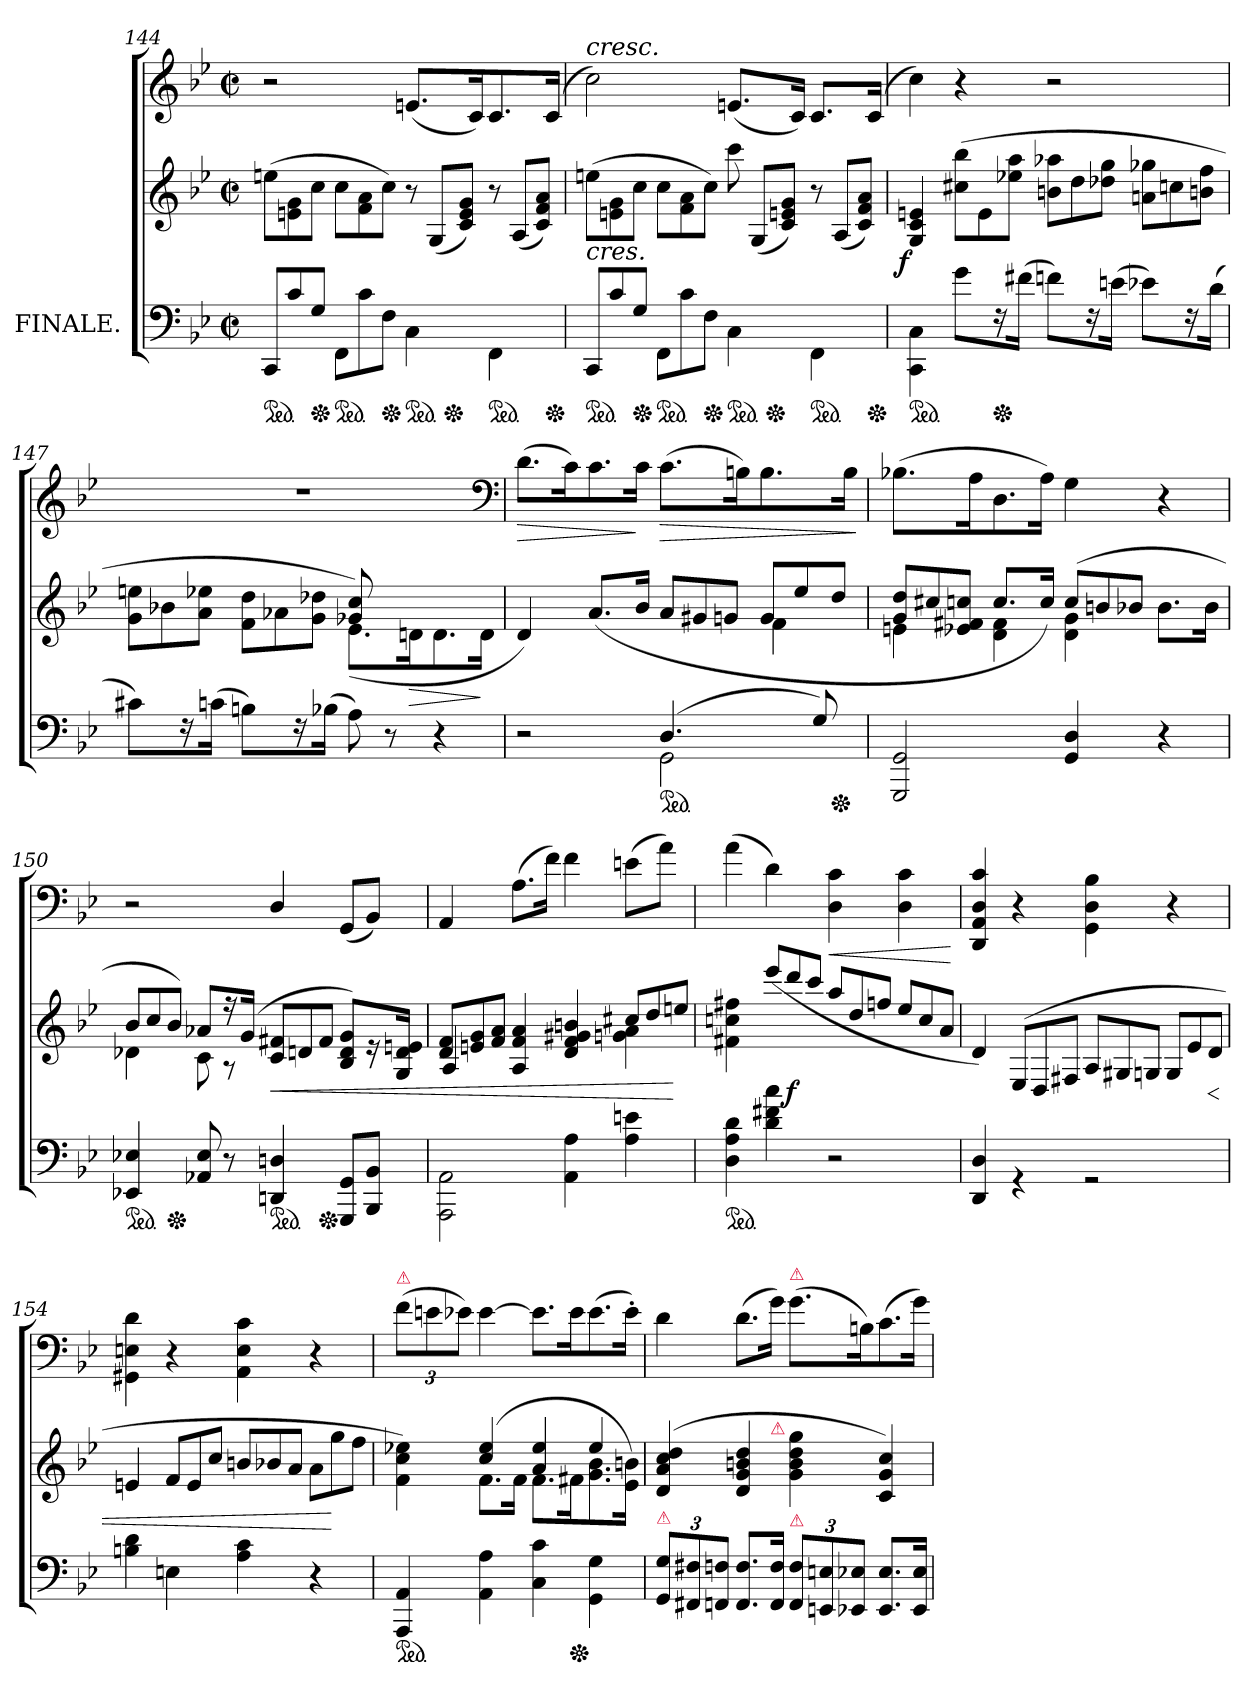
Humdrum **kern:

**kern	**kern	**dynam	**kern	**dynam
*part2	*part2	*part2	*part1	*part1
*staff3	*staff2	*staff2/3	*staff1	*staff1
*I"FINALE.	*	*	*	*
*clefF4	*clefG2	*	*clefG2	*
*k[b-e-]	*k[b-e-]	*	*k[b-e-]	*
*M2/2	*M2/2	*	*M2/2	*
*met(c|)	*met(c|)	*	*met(c|)	*
*Xtuplet	*Xtuplet	*	*	*
*ped	*	*	*	*
=144	=144	=144	=144	=144
*	*^	*	*	*
*	*	*^	*	*	*
12CCL	(>12een\L	2ryy	2...ryy	.	2r	.
12c	12en 12g	.	.	.	.	.
*Xped	*	*	*	*	*	*
12GJ	12ccJ	.	.	.	.	.
*ped	*	*	*	*	*	*
12FFL	12cc\L	.	.	.	.	.
12c	12f 12a	.	.	.	.	.
*Xped	*	*	*	*	*	*
12FJ	12ccJ)	.	.	.	.	.
*ped	*	*	*	*	*	*
4C\	12r	8ryy	.	.	(<8.en!L	.
.	(>12G/L	.	.	.	.	.
*Xped	*	*	*	*	*	*
.	.	4.ryy	.	.	.	.
.	12c 12e 12gJ)	.	.	.	.	.
.	.	.	.	.	16c!K)	.
*ped	*	*	*	*	*	*
4FF\	12r	.	.	.	8.c!	.
.	(>12A/L	.	.	.	.	.
.	12c 12f 12aJ)	.	.	.	.	.
*Xped	*	*	*	*	*	*
.	.	.	16ryy	.	(>16c!Jk	.
=145	=145	=145	=145	=145	=145	=145
!	!	!	!	!	!LO:TX:i:t=cresc.	!
!	!LO:TX:c:i:t=cres.	!	!	!	!	!
*ped	*	*	*	*	*	*
12CCL	(>12een\L	2ryy	2...ryy	.	2cc!)	.
12c	12en 12g	.	.	.	.	.
*Xped	*	*	*	*	*	*
12GJ	12ccJ	.	.	.	.	.
*ped	*	*	*	*	*	*
12FFL	12cc\L	.	.	.	.	.
12c	12f 12a	.	.	.	.	.
*Xped	*	*	*	*	*	*
12FJ	12ccJ)	.	.	.	.	.
*ped	*	*	*	*	*	*
4C\	12ccc	8ryy	.	.	(<8.en!L	.
.	(>12G/L	.	.	.	.	.
*Xped	*	*	*	*	*	*
.	.	4.ryy	.	.	.	.
.	12c 12en 12gJ)	.	.	.	.	.
.	.	.	.	.	16c!Jk)	.
*ped	*	*	*	*	*	*
4FF\	12r	.	.	.	8.c!L	.
.	(>12A/L	.	.	.	.	.
.	12c 12f 12aJ)	.	.	.	.	.
*Xped	*	*	*	*	*	*
.	.	.	16ryy	.	(>16c!Jk	.
=146	=146	=146	=146	=146	=146	=146
!	!	!	!	!LO:DY:rj	!	!
*	*v	*v	*v	*	*	*
*ped	*	*	*	*
4CC\ 4C\	4G/ 4c/ 4en/	f	4cc!)	.
8gL	(>12cc#X 12bb-L	.	4r	.
.	12e	.	.	.
*Xped	*	*	*	*
16rF	.	.	.	.
.	12ee-X 12aaJ	.	.	.
(>16f#XJk	.	.	.	.
8fnL)	12bn 12aa-XL	.	2r	.
.	12dd	.	.	.
16rF	.	.	.	.
.	12dd-X 12ggJ	.	.	.
(>16enJk	.	.	.	.
8e-XL)	12an 12gg-XL	.	.	.
.	12ccn	.	.	.
16rF	.	.	.	.
.	12bn 12ffJ	.	.	.
(>16dJk	.	.	.	.
=147	=147	=147	=147	=147
*	*^	*	*	*
8c#XL)	12g 12eenL	4rcccyy	.	1rdd	.
.	12b-X	.	.	.	.
16rF	.	.	.	.	.
.	12a 12ee-XJ	.	.	.	.
(>16cnJk	.	.	.	.	.
8BnL)	12f\ 12dd\L	4raayy	.	.	.
.	12a-X	.	.	.	.
16rF	.	.	.	.	.
.	12g 12dd-XJ	.	.	.	.
(>16B-XJk	.	.	.	.	.
8A)	8g-X 8cc)	(>8.e-L	.	.	.
8r	8rddyy	.	.	.	.
.	.	16dnK	>	.	.
4r	4rddyy	8.d	.	.	.
.	.	16dJk	]	.	.
*	*	*	*	*clefF4	*
=148	=148	=148	=148	=148	=148
*^	*	*	*	*	*
!	!	!	!	!	!	!LO:HP:b
2r	2rEEyy	4d)	2rFyy	.	(>8.d!\L	>
.	.	.	.	.	16c!K)	.
.	.	(>8.aL	.	.	8.c!	.
.	.	16b-Jk	.	.	16c!Jk	]
!	!	!	!	!	!	!LO:HP:b
*ped	*	*	*	*	*	*
(>4.D	2GG	12aL	4rcyy	.	(>8.c!\L	>
.	.	12g#X	.	.	.	.
.	.	12gnJ	.	.	.	.
.	.	.	.	.	16Bn!K)	.
.	.	12gL	4f	.	8.B!	.
.	.	12ee-	.	.	.	.
8G)	.	.	.	.	.	.
*Xped	*	*	*	*	*	*
.	.	12ddJ	.	.	.	.
.	.	.	.	.	16B!Jk	.
*v	*v	*	*	*	*	*
*	*v	*v	*	*	*
.	.	.	.	]
=149	=149	=149	=149	=149
*	*^	*	*	*
2GGG 2GG	12g 12ddL	4en	.	(>8.B-X!\L	.
.	12cc#X	.	.	.	.
.	12e-X 12f#X 12ccnJ	.	.	.	.
.	.	.	.	16A!K	.
.	8.ccL	4d 4f#	.	8.D!	.
.	16ccJk)	.	.	16A!Jk)	.
4GG 4D	(>12ccL	4d 4g	.	4G!	.
.	12bn	.	.	.	.
.	12b-XJ	.	.	.	.
4r	8.b-L	4reyy	.	4r	.
.	16b-Jk	.	.	.	.
=150	=150	=150	=150	=150	=150
*ped	*	*	*	*	*
4EE-X 4E-X	12b-L	4d-X	.	2r	.
.	12cc	.	.	.	.
*Xped	*	*	*	*	*
.	12b-J)	.	.	.	.
8AA-X 8E-	8a-XL	8c	.	.	.
8r	16r	8rA	.	.	.
.	(>16gJk	.	.	.	.
*ped	*	*	*	*	*
4DDn 4Dn	12c 12f#XL	4rAyy	<	4D!/	.
.	12dn	.	.	.	.
*Xped	*	*	*	*	*
.	12f#J	.	.	.	.
8GGG 8GGL	8B- 8d 8gL)	4rFyy	.	(<8GG!L	.
8BBB- 8BB-J	16r	.	.	8BB-!J)	.
.	16G 16d 16enJk	.	.	.	.
=151	=151	=151	=151	=151	=151
2AAA\ 2AA\	12d 12fL	4A/	.	4AA!	.
.	12en 12g	.	.	.	.
.	12f 12aJ	.	.	.	.
.	4A/ 4f/ 4a/	4rFyy	.	(>8.A!\L	.
.	.	.	.	16f!Jk)	.
4AA 4A	4d 4f 4g#X 4bn	4rAyy	.	4f!	.
4A 4en	12cc#XL	4gn 4a	.	(>8en!\L	.
.	12dd	.	.	.	.
.	.	.	.	8a!J)	.
.	12eenJ	.	[	.	.
*	*v	*v	*	*	*
=153	=153	=153	=153	=153
*ped	*	*	*	*
4D 4A 4d	4f#X 4ccn 4ff#X	.	(>4a!	.
4d\ 4f#X\ 4cc\	(>12eee-/L	.	4d!)	.
.	12ddd/	f	.	.
.	12ccc/J	.	.	.
!	!	!	!	!LO:HP:b
2r	12aa/L	.	4D! 4c!	<
.	12dd	.	.	.
.	12ffnJ	.	.	.
.	12ee-/L	.	4D! 4c!	.
.	12cc	.	.	.
.	12aJ	.	.	.
.	.	.	.	[
=153	=153	=153	=153	=153
4DD 4D	4d)	.	4DD!/ 4AA!/ 4D!/ 4c!/	.
4rGG	(>12E-/L	.	4r	.
.	12D/	.	.	.
.	12F#XJ	.	.	.
2rGG	12A/L	.	4GG! 4D! 4B-!	.
.	12G#X	.	.	.
.	12Gn/J	.	.	.
.	12G/L	.	4r	.
.	12e-	.	.	.
.	12dJ	<	.	.
=154	=154	=154	=154	=154
4Bn\ 4d\	4en/	.	4GG#X! 4En! 4d!	.
4En	12f/L	.	4r	.
.	12e	.	.	.
.	12ccJ	.	.	.
4A 4c	12bn/L	.	4AA! 4E! 4c!	.
.	12b-X	.	.	.
.	12aJ	.	.	.
4r	12aL	.	4r	.
.	12gg	[	.	.
.	12ffJ	.	.	.
=155	=155	=155	=155	=155
*	*^	*	*	*
!	!	!	!	!LO:TX:a:color=crimson:t=⚠	!
*ped	*	*	*	*	*
4AAA 4AA	4f\ 4cc\ 4ee-X\)	4rAyy	.	(>12f!\L	.
.	.	.	.	12en!	.
.	.	.	.	12e-X!J)	.
4AA 4A	(>4cc 4ee-	8.fL	.	[4e-!	.
.	.	16fJk	.	.	.
4C 4c	4a 4ee-	8.fL	.	8.e-!\L]	.
*Xped	*	*	*	*	*
.	.	16f#XK	.	16e-!K	.
4GG\ 4G\	4ee-	8.g 8.b-	.	(>8.e-!	.
.	.	16e- 16bnJk)	.	16e-'!Jk)	.
=156	=156	=156	=156	=156	=156
*tuplet	*	*	*	*	*
!LO:TX:a:color=crimson:t=⚠	!	!	!	!	!
12GG 12GL	(>4d 4a 4cc 4dd	4..ryy	.	4d!	.
12FF#X 12F#X	.	.	.	.	.
12FFn 12FnJ	.	.	.	.	.
8.FF 8.FL	4d 4g 4bn 4dd	.	.	(>8.d!\L	.
!	!	!LO:TX:a:color=crimson:t=⚠	!	!	!
16FF 16FJk	.	2ryy	.	16g!Jk)	.
!	!	!	!	!LO:TX:a:color=crimson:t=⚠	!
!LO:TX:a:color=crimson:t=⚠	!	!	!	!	!
12FF 12FL	4g 4b 4dd 4gg	.	.	(>8.g!\L	.
12EEn 12En	.	.	.	.	.
12EE-X 12E-XJ	.	.	.	.	.
.	.	.	.	16Bn!K)	.
8.EE- 8.E-L	4c 4g 4cc)	.	.	(>8.c!	.
16EE- 16E-Jk	.	16ryy	.	16g!Jk)	.
*	*v	*v	*	*	*
=	=	=	=	=
*-	*-	*-	*-	*-
